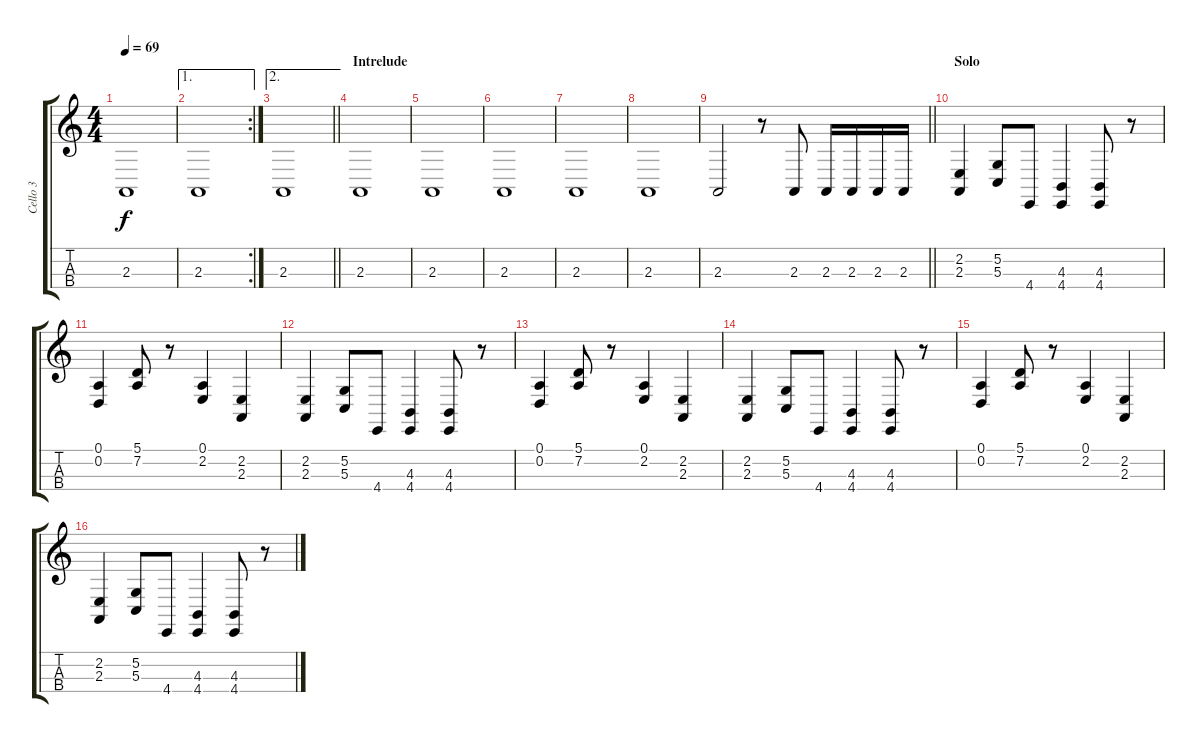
\track ("Cello 3" "Cello 3") {instrument cello}
\staff {score tabs}
\tuning (A3 D3 G2 C2) {hide}
\ts (4 4)
\tempo 69
\clef g2
\ks c
2.3.1{dy f instrument pizzicatostrings} |
\ae 1
\rc 2
2.3.1 |
\ae 2
\barLineRight lightlight
2.3.1 |
\section ("" "Intrelude")
2.3.1 |
2.3.1 |
2.3.1 |
2.3.1 |
2.3.1 |
\barLineRight lightlight
2.3.2 r.8 2.3.8{instrument cello} 2.3.16 2.3.16 2.3.16 2.3.16 |
\section ("" "Solo")
(2.2 2.3).4 (5.2 5.3).8 4.4.8 (4.3 4.4).4 (4.3 4.4).8 r.8 |
(0.1 0.2).4 (5.1 7.2).8 r.8 (0.1 2.2).4 (2.2 2.3).4 |
(2.2 2.3).4 (5.2 5.3).8 4.4.8 (4.3 4.4).4 (4.3 4.4).8 r.8 |
(0.1 0.2).4 (5.1 7.2).8 r.8 (0.1 2.2).4 (2.2 2.3).4 |
(2.2 2.3).4 (5.2 5.3).8 4.4.8 (4.3 4.4).4 (4.3 4.4).8 r.8 |
(0.1 0.2).4 (5.1 7.2).8 r.8 (0.1 2.2).4 (2.2 2.3).4 |
(2.2 2.3).4 (5.2 5.3).8 4.4.8 (4.3 4.4).4 (4.3 4.4).8 r.8
